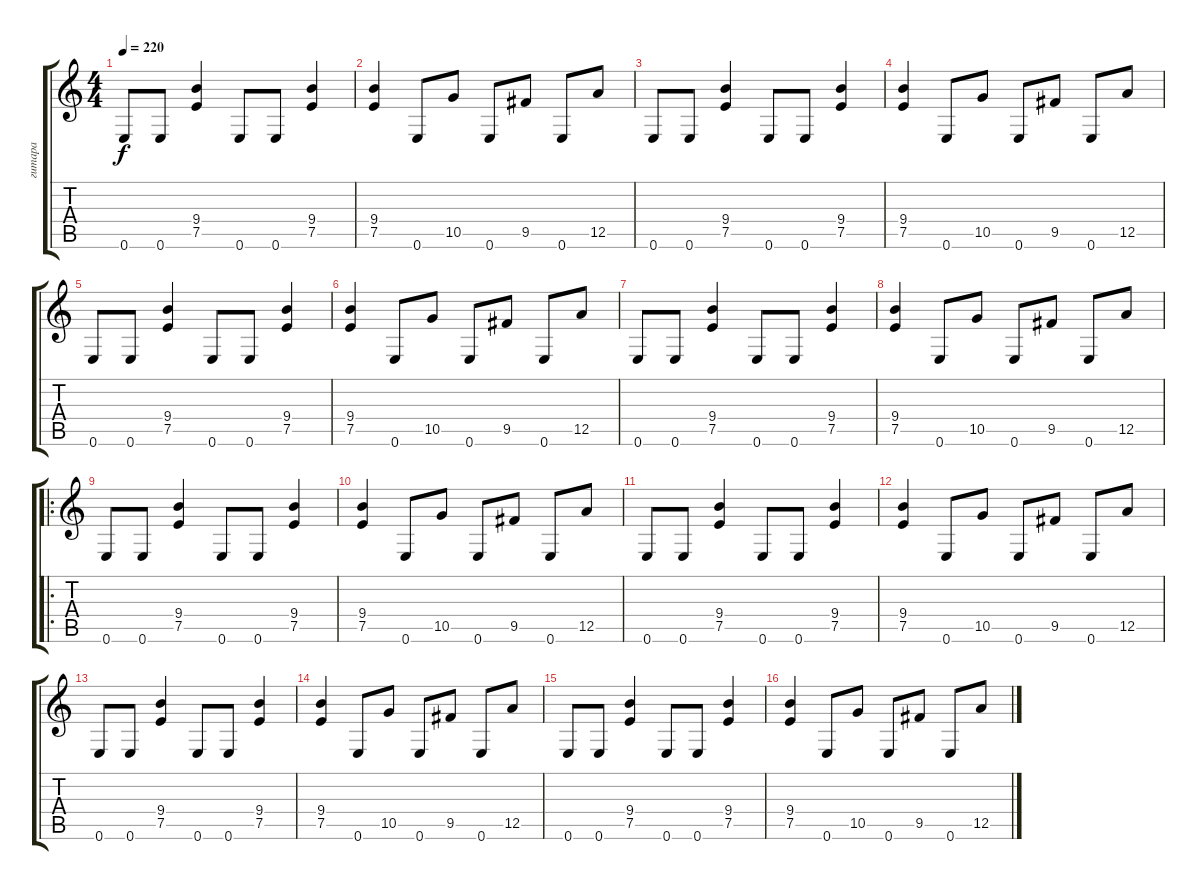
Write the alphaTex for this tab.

\track ("гитара" "гитара") {instrument overdrivenguitar}
\staff {score tabs}
\tuning (E4 B3 G3 D3 A2 E2) {hide}
\ts (4 4)
\tempo 220
\clef g2
\ks c
0.6.8{dy f instrument overdrivenguitar} 0.6.8 (9.4 7.5).4 0.6.8 0.6.8 (9.4 7.5).4 |
(9.4 7.5).4 0.6.8 10.5.8 0.6.8 9.5.8 0.6.8 12.5.8 |
0.6.8 0.6.8 (9.4 7.5).4 0.6.8 0.6.8 (9.4 7.5).4 |
(9.4 7.5).4 0.6.8 10.5.8 0.6.8 9.5.8 0.6.8 12.5.8 |
0.6.8 0.6.8 (9.4 7.5).4 0.6.8 0.6.8 (9.4 7.5).4 |
(9.4 7.5).4 0.6.8 10.5.8 0.6.8 9.5.8 0.6.8 12.5.8 |
0.6.8 0.6.8 (9.4 7.5).4 0.6.8 0.6.8 (9.4 7.5).4 |
(9.4 7.5).4 0.6.8 10.5.8 0.6.8 9.5.8 0.6.8 12.5.8 |
\ro
0.6.8 0.6.8 (9.4 7.5).4 0.6.8 0.6.8 (9.4 7.5).4 |
(9.4 7.5).4 0.6.8 10.5.8 0.6.8 9.5.8 0.6.8 12.5.8 |
0.6.8 0.6.8 (9.4 7.5).4 0.6.8 0.6.8 (9.4 7.5).4 |
(9.4 7.5).4 0.6.8 10.5.8 0.6.8 9.5.8 0.6.8 12.5.8 |
0.6.8 0.6.8 (9.4 7.5).4 0.6.8 0.6.8 (9.4 7.5).4 |
(9.4 7.5).4 0.6.8 10.5.8 0.6.8 9.5.8 0.6.8 12.5.8 |
0.6.8 0.6.8 (9.4 7.5).4 0.6.8 0.6.8 (9.4 7.5).4 |
(9.4 7.5).4 0.6.8 10.5.8 0.6.8 9.5.8 0.6.8 12.5.8
